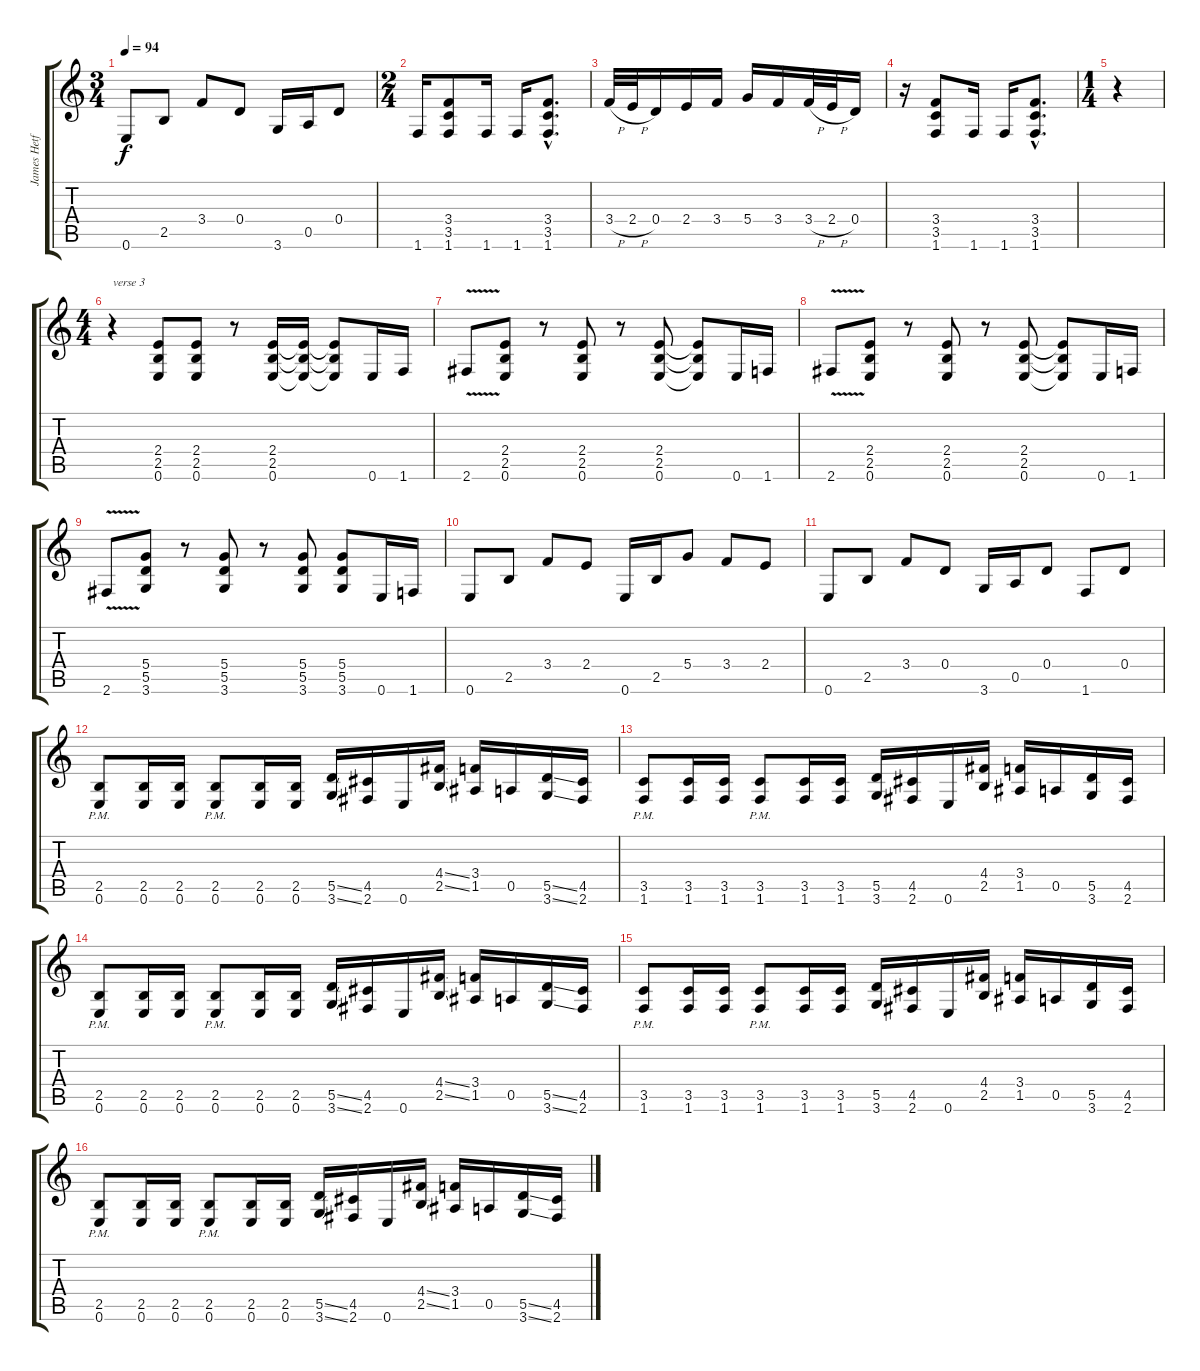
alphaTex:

\track ("James Hetfield" "James Hetf") {instrument distortionguitar}
\staff {score tabs}
\tuning (E4 B3 G3 D3 A2 E2) {hide}
\ts (3 4)
\tempo 94
\clef g2
\ks c
0.6.8{dy f} 2.5.8 3.4.8 0.4.8 3.6.16 0.5.16 0.4.8 |
\ts (2 4)
1.6.16 (3.4 3.5 1.6).8 1.6.16 1.6.16 (3.4{hac} 3.5{hac} 1.6{hac}).8{d} |
3.4{h}.32 2.4{h}.32 0.4.16 2.4.16 3.4.16 5.4.16 3.4.16 3.4{h}.32 2.4{h}.32 0.4.16 |
r.16 (3.4 3.5 1.6).8 1.6.16 1.6.16 (3.4{hac} 3.5{hac} 1.6{hac}).8{d} |
\ts (1 4)
r.4 |
\ts (4 4)
r.4{txt "verse 3"} (2.4 2.5 0.6).8 (2.4 2.5 0.6).8 r.8 (2.4 2.5 0.6).16 (2.4{t} 2.5{t} 0.6{t}).16 (2.4{t} 2.5{t} 0.6{t}).8 0.6.16 1.6.16 |
2.6{v}.8 (2.4 2.5 0.6).8 r.8 (2.4 2.5 0.6).8 r.8 (2.4 2.5 0.6).8 (2.4{t} 2.5{t} 0.6{t}).8 0.6.16 1.6.16 |
2.6{v}.8 (2.4 2.5 0.6).8 r.8 (2.4 2.5 0.6).8 r.8 (2.4 2.5 0.6).8 (2.4{t} 2.5{t} 0.6{t}).8 0.6.16 1.6.16 |
2.6{v}.8 (5.4 5.5 3.6).8 r.8 (5.4 5.5 3.6).8 r.8 (5.4 5.5 3.6).8 (5.4 5.5 3.6).8 0.6.16 1.6.16 |
0.6.8 2.5.8 3.4.8 2.4.8 0.6.16 2.5.16 5.4.8 3.4.8 2.4.8 |
0.6.8 2.5.8 3.4.8 0.4.8 3.6.16 0.5.16 0.4.8 1.6.8 0.4.8 |
(2.5{pm} 0.6).8 (2.5 0.6).16 (2.5 0.6).16 (2.5{pm} 0.6).8 (2.5 0.6).16 (2.5 0.6).16 (5.5{ss} 3.6{ss}).16 (4.5 2.6).16 0.6.16 (4.4{ss} 2.5{ss}).16 (3.4 1.5).16 0.5.16 (5.5{ss} 3.6{ss}).16 (4.5 2.6).16 |
(3.5{pm} 1.6).8 (3.5 1.6).16 (3.5 1.6).16 (3.5{pm} 1.6).8 (3.5 1.6).16 (3.5 1.6).16 (5.5 3.6).16 (4.5 2.6).16 0.6.16 (4.4 2.5).16 (3.4 1.5).16 0.5.16 (5.5 3.6).16 (4.5 2.6).16 |
(2.5{pm} 0.6).8 (2.5 0.6).16 (2.5 0.6).16 (2.5{pm} 0.6).8 (2.5 0.6).16 (2.5 0.6).16 (5.5{ss} 3.6{ss}).16 (4.5 2.6).16 0.6.16 (4.4{ss} 2.5{ss}).16 (3.4 1.5).16 0.5.16 (5.5{ss} 3.6{ss}).16 (4.5 2.6).16 |
(3.5{pm} 1.6).8 (3.5 1.6).16 (3.5 1.6).16 (3.5{pm} 1.6).8 (3.5 1.6).16 (3.5 1.6).16 (5.5 3.6).16 (4.5 2.6).16 0.6.16 (4.4 2.5).16 (3.4 1.5).16 0.5.16 (5.5 3.6).16 (4.5 2.6).16 |
(2.5{pm} 0.6).8 (2.5 0.6).16 (2.5 0.6).16 (2.5{pm} 0.6).8 (2.5 0.6).16 (2.5 0.6).16 (5.5{ss} 3.6{ss}).16 (4.5 2.6).16 0.6.16 (4.4{ss} 2.5{ss}).16 (3.4 1.5).16 0.5.16 (5.5{ss} 3.6{ss}).16 (4.5 2.6).16
